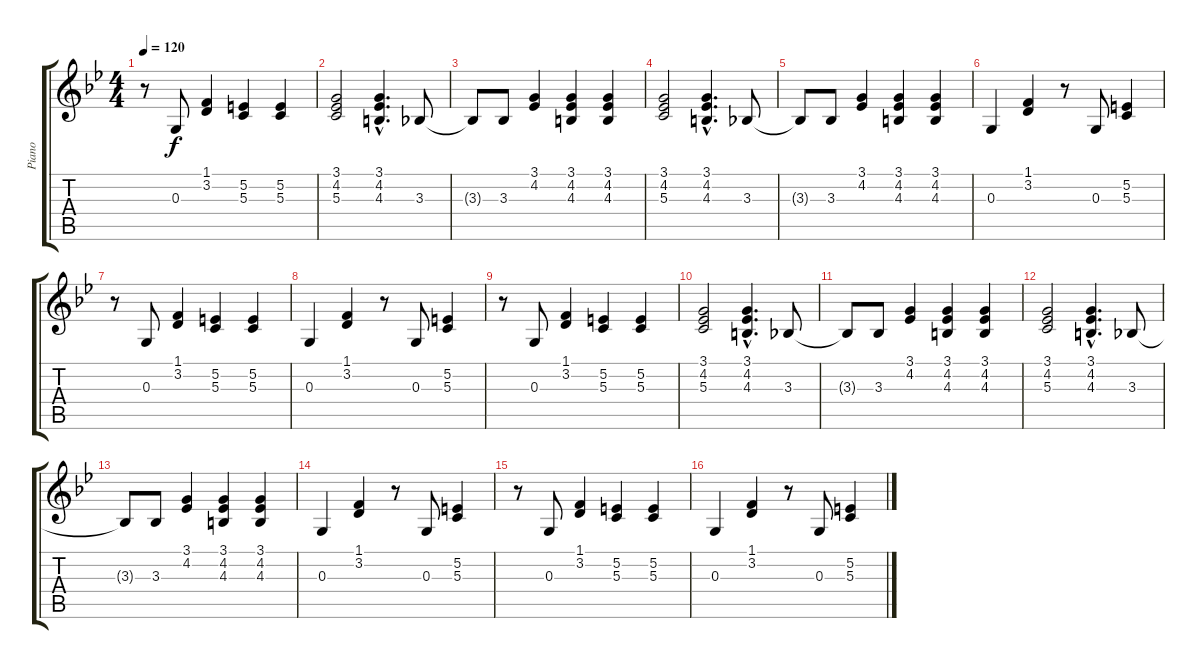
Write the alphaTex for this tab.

\track ("Piano" "Piano") {instrument electricpiano1}
\staff {score tabs}
\tuning (E4 B3 G3 D3 A2 E2) {hide}
\ts (4 4)
\tempo 120
\clef g2
\ks bb
r.8{dy f} 0.3.8 (1.1 3.2).4 (5.2 5.3).4 (5.2 5.3).4 |
(3.1 4.2 5.3).2 (3.1{hac} 4.2{hac} 4.3{hac}).4{d} 3.3.8 |
3.3{t}.8 3.3.8 (3.1 4.2).4 (3.1 4.2 4.3).4 (3.1 4.2 4.3).4 |
(3.1 4.2 5.3).2 (3.1{hac} 4.2{hac} 4.3{hac}).4{d} 3.3.8 |
3.3{t}.8 3.3.8 (3.1 4.2).4 (3.1 4.2 4.3).4 (3.1 4.2 4.3).4 |
0.3.4 (1.1 3.2).4 r.8 0.3.8 (5.2 5.3).4 |
r.8 0.3.8 (1.1 3.2).4 (5.2 5.3).4 (5.2 5.3).4 |
0.3.4 (1.1 3.2).4 r.8 0.3.8 (5.2 5.3).4 |
r.8 0.3.8 (1.1 3.2).4 (5.2 5.3).4 (5.2 5.3).4 |
(3.1 4.2 5.3).2 (3.1{hac} 4.2{hac} 4.3{hac}).4{d} 3.3.8 |
3.3{t}.8 3.3.8 (3.1 4.2).4 (3.1 4.2 4.3).4 (3.1 4.2 4.3).4 |
(3.1 4.2 5.3).2 (3.1{hac} 4.2{hac} 4.3{hac}).4{d} 3.3.8 |
3.3{t}.8 3.3.8 (3.1 4.2).4 (3.1 4.2 4.3).4 (3.1 4.2 4.3).4 |
0.3.4 (1.1 3.2).4 r.8 0.3.8 (5.2 5.3).4 |
r.8 0.3.8 (1.1 3.2).4 (5.2 5.3).4 (5.2 5.3).4 |
0.3.4 (1.1 3.2).4 r.8 0.3.8 (5.2 5.3).4
